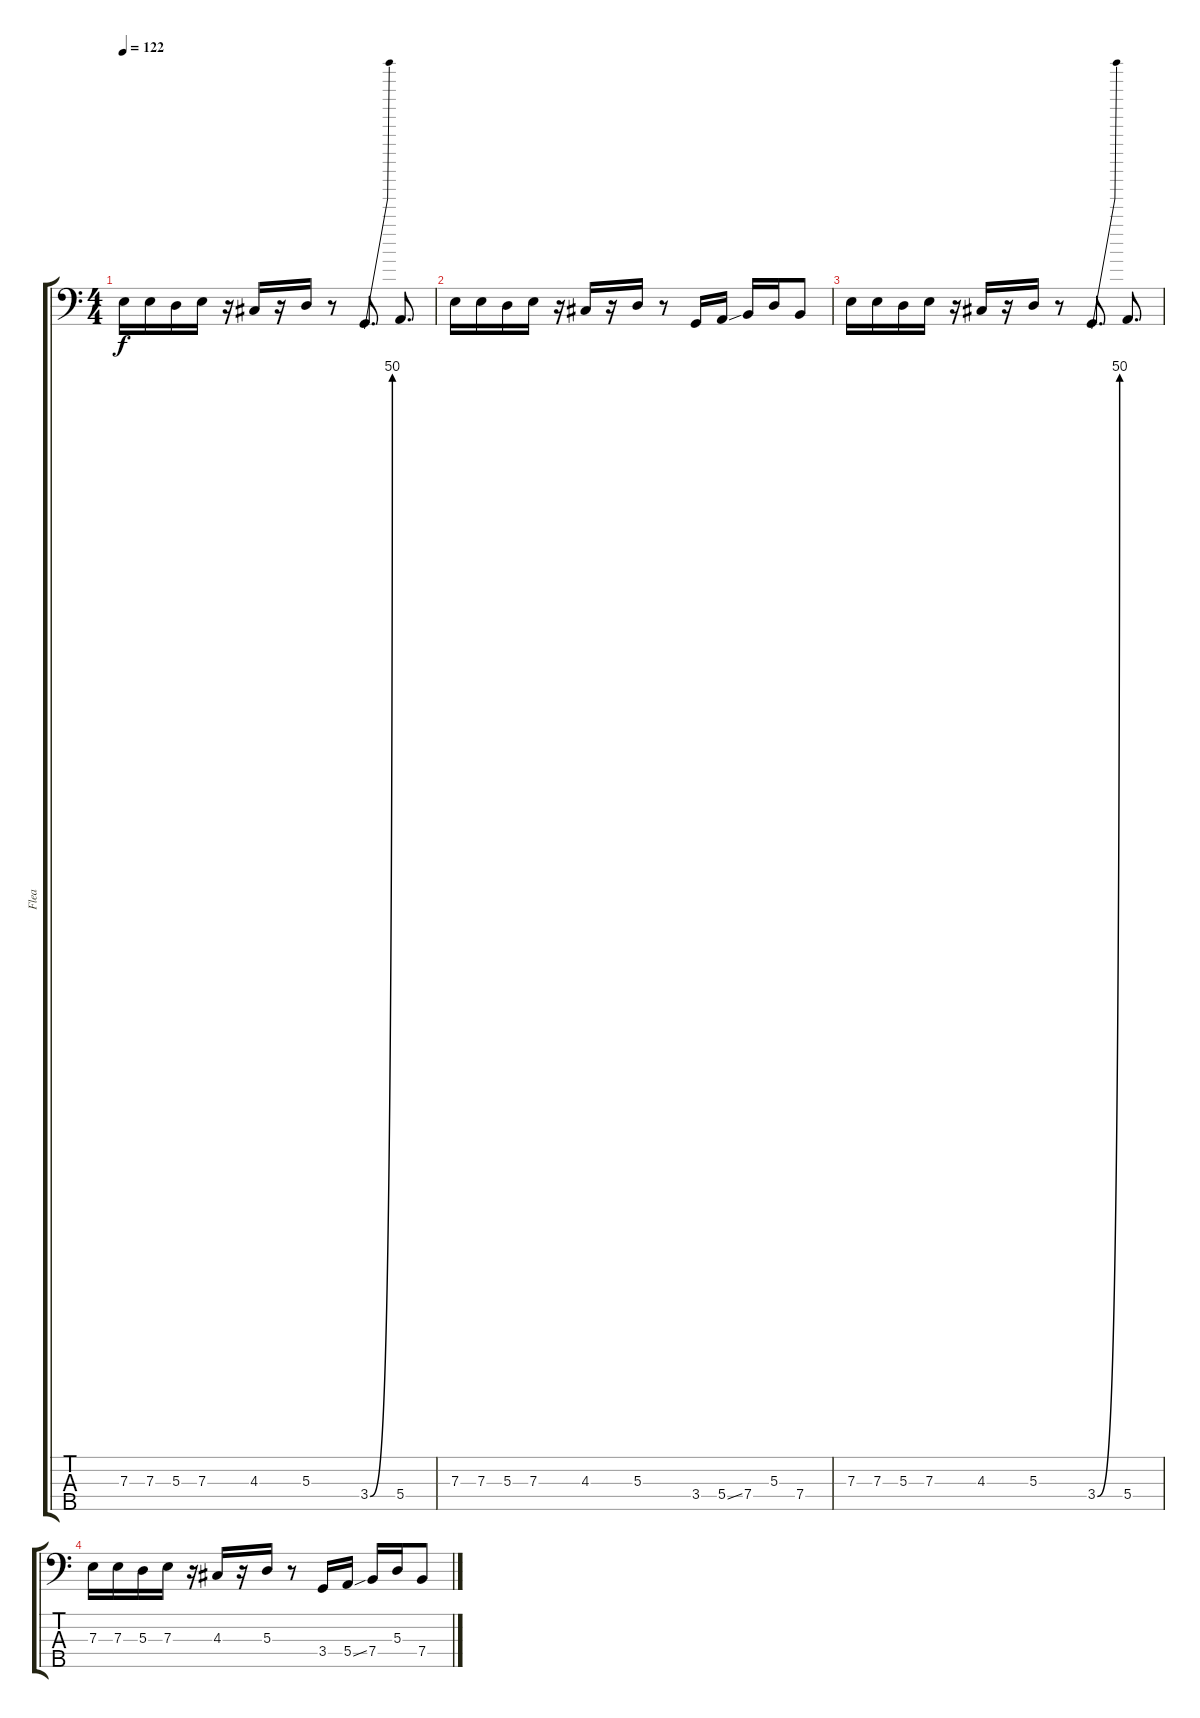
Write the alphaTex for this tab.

\track ("Flea" "Flea") {instrument electricbassfinger}
\staff {score tabs}
\tuning (G2 D2 A1 E1 B0) {hide}
\ts (4 4)
\tempo 122
\clef f4
\ks c
7.3.16{dy f} 7.3.16 5.3.16 7.3.16 r.16 4.3.16 r.16 5.3.16 r.8 3.4{be (bend 0 0 300 200)}.8{d} 5.4.8{d} |
7.3.16 7.3.16 5.3.16 7.3.16 r.16 4.3.16 r.16 5.3.16 r.8 3.4.16 5.4{ss}.16 7.4.16 5.3.16 7.4.8 |
7.3.16 7.3.16 5.3.16 7.3.16 r.16 4.3.16 r.16 5.3.16 r.8 3.4{be (bend 0 0 300 200)}.8{d} 5.4.8{d} |
7.3.16 7.3.16 5.3.16 7.3.16 r.16 4.3.16 r.16 5.3.16 r.8 3.4.16 5.4{ss}.16 7.4.16 5.3.16 7.4.8
